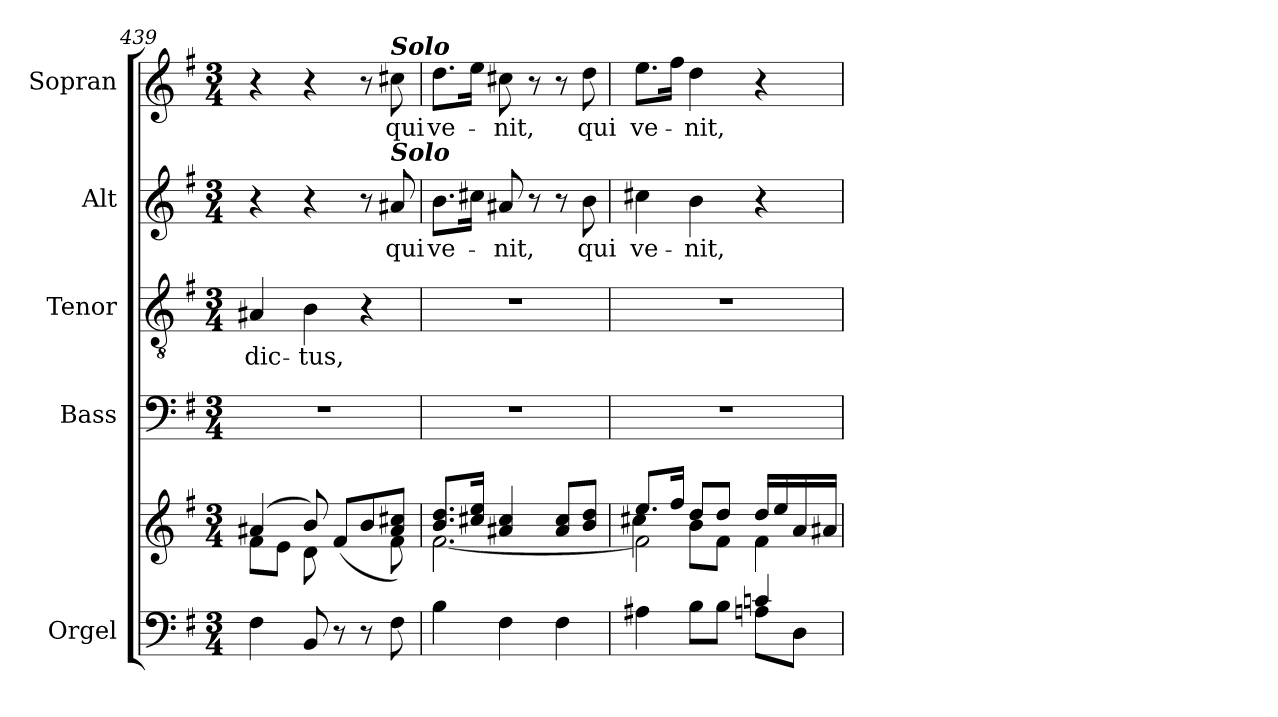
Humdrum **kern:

**kern	**kern	**kern	**kern	**text	**kern	**text	**kern	**text
*part5	*part5	*part4	*part3	*part3	*part2	*part2	*part1	*part1
*staff6	*staff5	*staff4	*staff3	*staff3	*staff2	*staff2	*staff1	*staff1
*I"Orgel	*	*I"Bass	*I"Tenor	*	*I"Alt	*	*I"Sopran	*
*I'Org.	*	*I'B.	*I'T.	*	*I'A.	*	*I'S.	*
*clefF4	*clefG2	*clefF4	*clefGv2	*	*clefG2	*	*clefG2	*
*k[f#]	*k[f#]	*k[f#]	*k[f#]	*	*k[f#]	*	*k[f#]	*
*G:	*G:	*G:	*G:	*	*G:	*	*G:	*
*M3/4	*M3/4	*M3/4	*M3/4	*	*M3/4	*	*M3/4	*
=439	=439	=439	=439	=439	=439	=439	=439	=439
*	*^	*	*	*	*	*	*	*
!	!	!	!	!	!LO:LY:b	!	!	!	!
4F#\	(4a#X/	8f#\L	2.r	4A#X/	-dic-	4r	.	4r	.
.	.	8e\J	.	.	.	.	.	.	.
!	!	!	!	!	!LO:LY:b	!	!	!	!
8BB/	8b/)	8d\	.	4B\	-tus,	4r	.	4r	.
8r	(>8f#/L	4ryy	.	.	.	.	.	.	.
8r	8b/	.	.	4r	.	8r	.	8r	.
!	!	!	!	!	!	!	!	!LO:TX:a:Bi:t=Solo	!
!	!	!	!	!	!	!LO:TX:a:Bi:t=Solo	!	!	!
!	!	!	!	!	!	!	!LO:LY:b	!	!LO:LY:b
8F#\	8a#/ 8cc#X/J)	8f#\	.	.	.	8a#X/	qui	8cc#X\	qui
=440	=440	=440	=440	=440	=440	=440	=440	=440	=440
!	!	!	!	!	!	!	!LO:LY:b	!	!LO:LY:b
4B\	8.b/ 8.dd/L	[<2.f#\	2.r	2.r	.	8.b\L	ve-	8.dd\L	ve-
.	16cc#X/ 16ee/Jk	.	.	.	.	16cc#X\Jk	.	16ee\Jk	.
!	!	!	!	!	!	!	!LO:LY:b	!	!LO:LY:b
4F#\	4a#X/ 4cc#/	.	.	.	.	8a#X/	-nit,	8cc#X\	-nit,
.	.	.	.	.	.	8r	.	8r	.
4F#\	8a#/ 8cc#/L	.	.	.	.	8r	.	8r	.
!	!	!	!	!	!	!	!LO:LY:b	!	!LO:LY:b
.	8b/ 8dd/J	.	.	.	.	8b\	qui	8dd\	qui
=441	=441	=441	=441	=441	=441	=441	=441	=441	=441
*^	*	*^	*	*	*	*	*	*	*
!	!	!	!	!	!	!	!	!	!LO:LY:b	!	!LO:LY:b
2ryy	4A#X\	8.ee/L	2f#\]	4cc#X\	2.r	2.r	.	4cc#X\	ve-	8.ee\L	ve-
.	.	16ff#/Jk	.	.	.	.	.	.	.	16ff#\Jk	.
!	!	!	!	!	!	!	!	!	!LO:LY:b	!	!LO:LY:b
.	8B\L	8dd/L	.	8b\L	.	.	.	4b\	-nit,	4dd\	-nit,
.	8B\J	8dd/J	.	8f#\J	.	.	.	.	.	.	.
4cn/	8An\L	16dd/LL	4f#\	4ryy	.	.	.	4r	.	4r	.
.	.	16ee/	.	.	.	.	.	.	.	.	.
.	8D\J	16a/	.	.	.	.	.	.	.	.	.
.	.	16a#X/JJ	.	.	.	.	.	.	.	.	.
*v	*v	*	*	*	*	*	*	*	*	*	*
*	*v	*v	*v	*	*	*	*	*	*	*
=	=	=	=	=	=	=	=	=
*-	*-	*-	*-	*-	*-	*-	*-	*-
